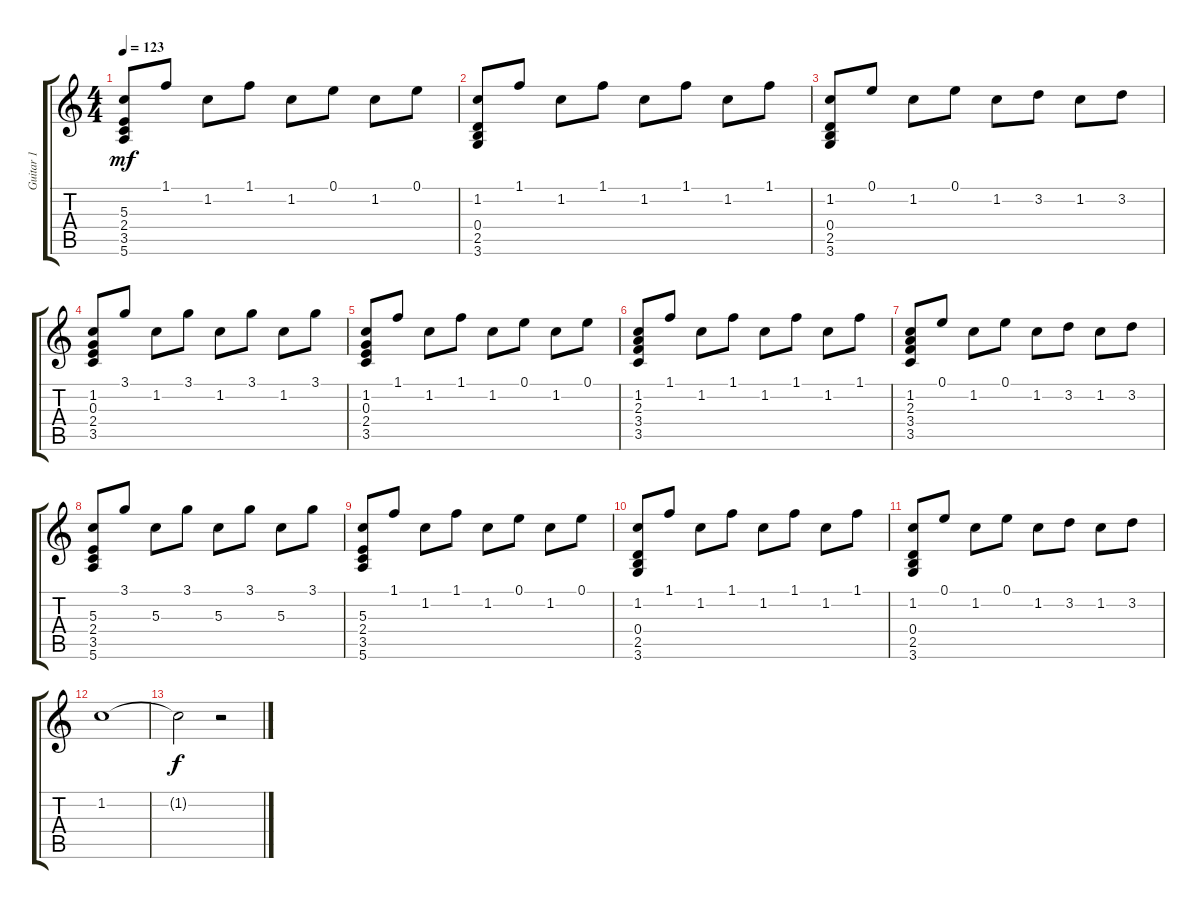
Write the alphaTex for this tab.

\track ("Guitar 1" "Guitar 1") {instrument electricguitarjazz}
\staff {score tabs}
\tuning (E4 B3 G3 D3 A2 E2) {hide}
\ts (4 4)
\tempo 123
\clef g2
\ks c
(5.3 2.4 3.5 5.6).8{dy mf} 1.1.8 1.2.8 1.1.8 1.2.8 0.1.8 1.2.8 0.1.8 |
(1.2 0.4 2.5 3.6).8 1.1.8 1.2.8 1.1.8 1.2.8 1.1.8 1.2.8 1.1.8 |
(1.2 0.4 2.5 3.6).8 0.1.8 1.2.8 0.1.8 1.2.8 3.2.8 1.2.8 3.2.8 |
(1.2 0.3 2.4 3.5).8 3.1.8 1.2.8 3.1.8 1.2.8 3.1.8 1.2.8 3.1.8 |
(1.2 0.3 2.4 3.5).8 1.1.8 1.2.8 1.1.8 1.2.8 0.1.8 1.2.8 0.1.8 |
(1.2 2.3 3.4 3.5).8 1.1.8 1.2.8 1.1.8 1.2.8 1.1.8 1.2.8 1.1.8 |
(1.2 2.3 3.4 3.5).8 0.1.8 1.2.8 0.1.8 1.2.8 3.2.8 1.2.8 3.2.8 |
(5.3 2.4 3.5 5.6).8 3.1.8 5.3.8 3.1.8 5.3.8 3.1.8 5.3.8 3.1.8 |
(5.3 2.4 3.5 5.6).8 1.1.8 1.2.8 1.1.8 1.2.8 0.1.8 1.2.8 0.1.8 |
(1.2 0.4 2.5 3.6).8 1.1.8 1.2.8 1.1.8 1.2.8 1.1.8 1.2.8 1.1.8 |
(1.2 0.4 2.5 3.6).8 0.1.8 1.2.8 0.1.8 1.2.8 3.2.8 1.2.8 3.2.8 |
1.2.1 |
1.2{t}.2{dy f} r.2
